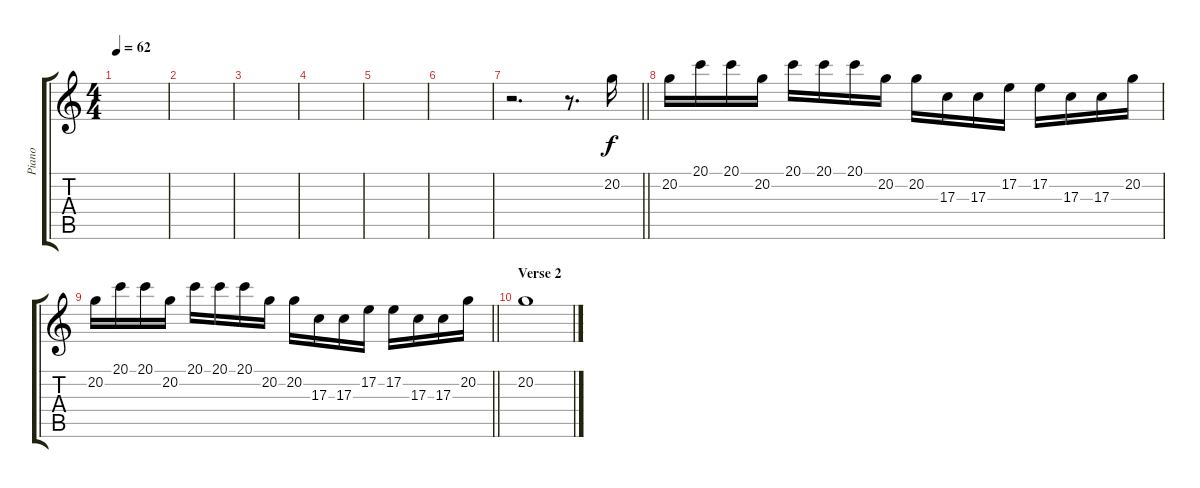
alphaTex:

\track ("Piano" "Piano") {instrument acousticgrandpiano}
\staff {score tabs}
\tuning (E4 B3 G3 D3 A2 E2) {hide}
\ts (4 4)
\tempo 62
\clef g2
\ks c
|
|
|
|
|
|
\barLineRight lightlight
r.2{d} r.8{d} 20.2.16 |
\section ("" "")
20.2.16 20.1.16 20.1.16 20.2.16 20.1.16 20.1.16 20.1.16 20.2.16 20.2.16 17.3.16 17.3.16 17.2.16 17.2.16 17.3.16 17.3.16 20.2.16 |
\barLineRight lightlight
20.2.16 20.1.16 20.1.16 20.2.16 20.1.16 20.1.16 20.1.16 20.2.16 20.2.16 17.3.16 17.3.16 17.2.16 17.2.16 17.3.16 17.3.16 20.2.16 |
\section ("" "Verse 2")
20.2.1
